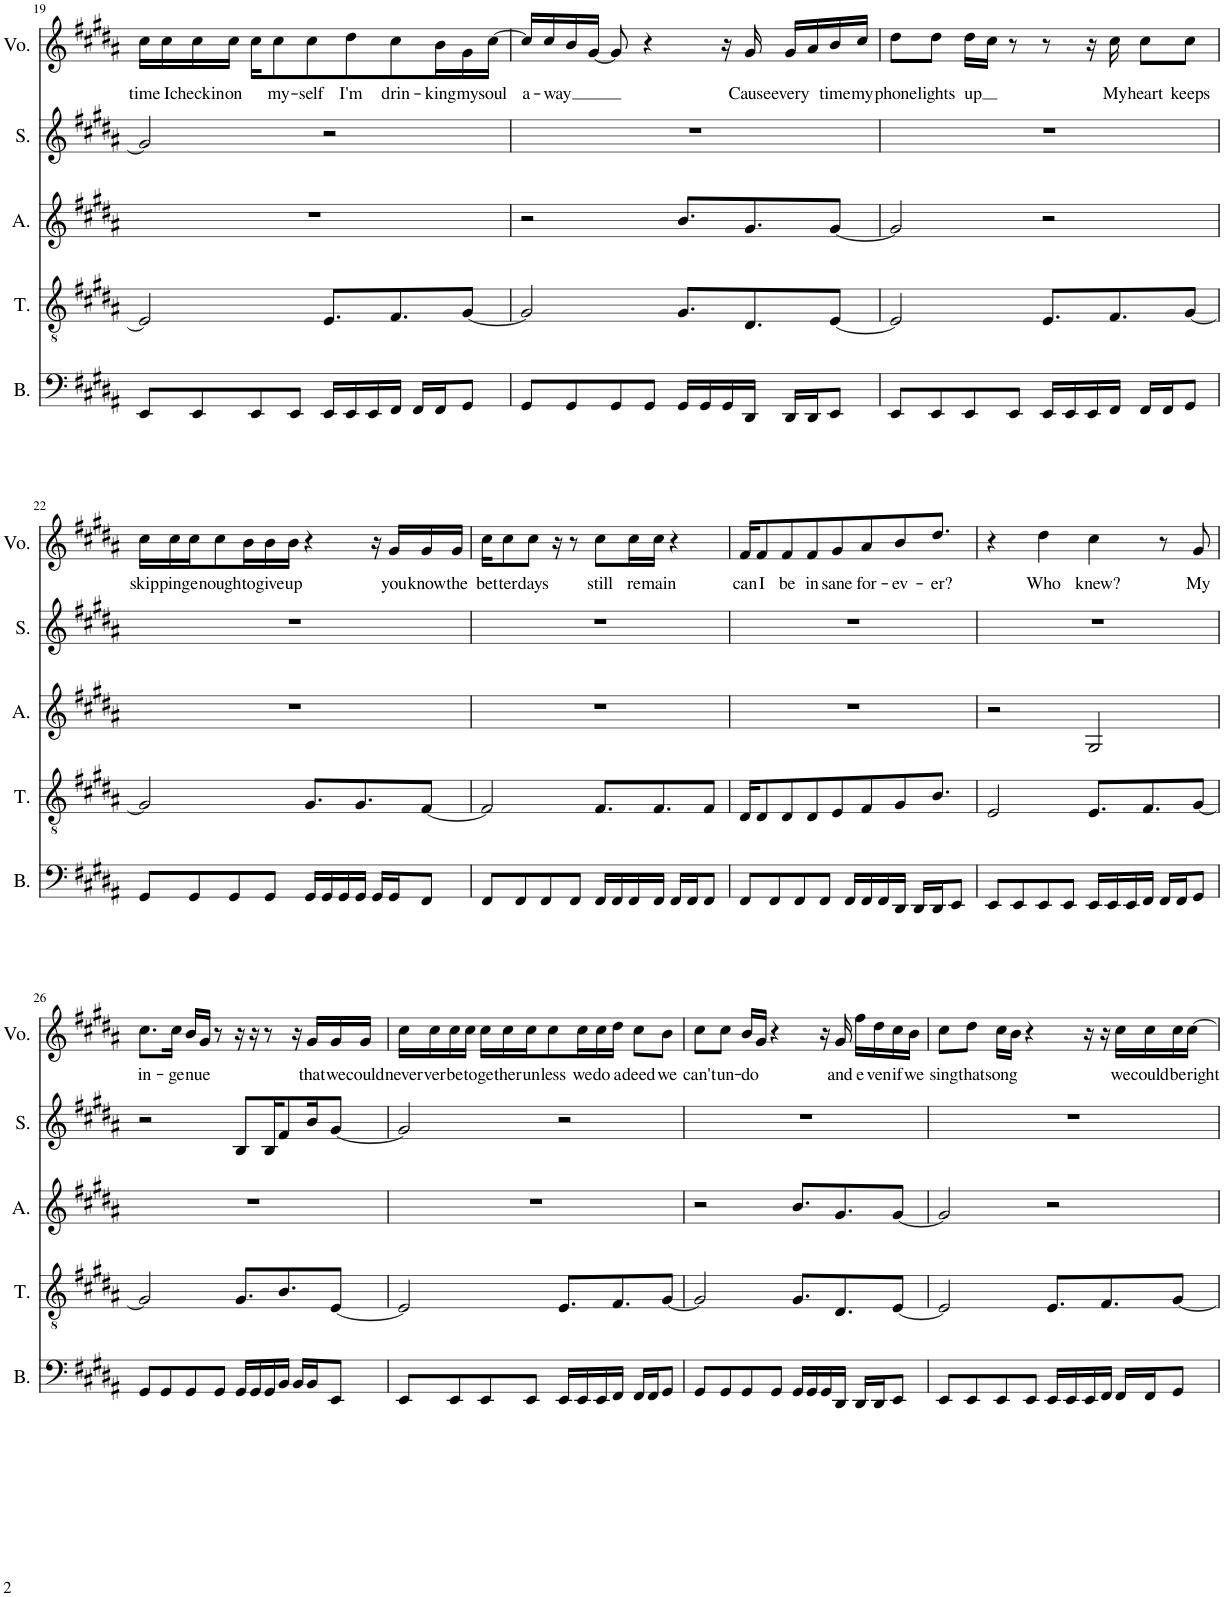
**kern	**kern	**kern	**kern	**kern	**text
*part5	*part4	*part3	*part2	*part1	*part1
*staff5	*staff4	*staff3	*staff2	*staff1	*staff1
*I"Bass	*I"Tenor	*I"Alto	*I"Soprano	*I"Voice	*
*I'B.	*I'T.	*I'A.	*I'S.	*I'Vo.	*
!!LO:PB:g=z
*clefF4	*clefGv2	*clefG2	*clefG2	*clefG2	*
*k[f#c#g#d#a#]	*k[f#c#g#d#a#]	*k[f#c#g#d#a#]	*k[f#c#g#d#a#]	*k[f#c#g#d#a#]	*
*M4/4	*M4/4	*M4/4	*M4/4	*M4/4	*
=19	=19	=19	=19	=19	=19
!	!	!	!	!	!LO:LY:b
8EE/L	2E/]	1r	2g#/]	16cc#\LL	time
!	!	!	!	!	!LO:LY:b
.	.	.	.	16cc#\	I
!	!	!	!	!	!LO:LY:b
8EE/	.	.	.	16cc#\	checkin
!	!	!	!	!	!LO:LY:b
.	.	.	.	16cc#\JJ	on
8EE/	.	.	.	16cc#\KL	.
!	!	!	!	!	!LO:LY:b
.	.	.	.	8cc#\	my-
8EE/J	.	.	.	.	.
!	!	!	!	!	!LO:LY:b
.	.	.	.	8cc#\	-self
16EE/LL	8.E/L	.	2r	.	.
!	!	!	!	!	!LO:LY:b
16EE/	.	.	.	8dd#\	I'm
16EE/	.	.	.	.	.
!	!	!	!	!	!LO:LY:b
16FF#/JJ	8.F#/	.	.	8cc#\	drin-
16FF#/LL	.	.	.	.	.
!	!	!	!	!	!LO:LY:b
16FF#/J	.	.	.	16b\L	-king
!	!	!	!	!	!LO:LY:b
8GG#/J	[8G#/J	.	.	16g#\	my
!	!	!	!	!	!LO:LY:b
.	.	.	.	[16cc#\JJ	soul
=20	=20	=20	=20	=20	=20
!	!	!	!	!	!LO:LY:b
8GG#/L	2G#/]	2r	1r	16cc#/LL]	a-
!	!	!	!	!	!LO:LY:b
.	.	.	.	16cc#/	-way
8GG#/	.	.	.	16b/	.
.	.	.	.	[16g#/JJ	.
8GG#/	.	.	.	8g#/]	.
8GG#/J	.	.	.	4r	.
16GG#/LL	8.G#/L	8.b/L	.	.	.
16GG#/	.	.	.	.	.
16GG#/	.	.	.	16r	.
!	!	!	!	!	!LO:LY:b
16DD#/JJ	8.D#/	8.g#/	.	16g#/	Cause
!	!	!	!	!	!LO:LY:b
16DD#/LL	.	.	.	16g#/LL	every
16DD#/J	.	.	.	16a#/	.
!	!	!	!	!	!LO:LY:b
8EE/J	[8E/J	[8g#/J	.	16b/	time
!	!	!	!	!	!LO:LY:b
.	.	.	.	16cc#/JJ	my
=21	=21	=21	=21	=21	=21
!	!	!	!	!	!LO:LY:b
8EE/L	2E/]	2g#/]	1r	8dd#\L	phone
!	!	!	!	!	!LO:LY:b
8EE/	.	.	.	8dd#\J	lights
!	!	!	!	!	!LO:LY:b
8EE/	.	.	.	16dd#\LL	up
.	.	.	.	16cc#\JJ	.
8EE/J	.	.	.	8r	.
16EE/LL	8.E/L	2r	.	8r	.
16EE/	.	.	.	.	.
16EE/	.	.	.	16r	.
!	!	!	!	!	!LO:LY:b
16FF#/JJ	8.F#/	.	.	16cc#\	My
!	!	!	!	!	!LO:LY:b
16FF#/LL	.	.	.	8cc#\L	heart
16FF#/J	.	.	.	.	.
!	!	!	!	!	!LO:LY:b
8GG#/J	[8G#/J	.	.	8cc#\J	keeps
!!LO:LB:g=z
=22	=22	=22	=22	=22	=22
!	!	!	!	!	!LO:LY:b
8GG#/L	2G#/]	1r	1r	16cc#\LL	skip-
!	!	!	!	!	!LO:LY:b
.	.	.	.	16cc#\	-ping
!	!	!	!	!	!LO:LY:b
8GG#/	.	.	.	16cc#\J	e-
!	!	!	!	!	!LO:LY:b
.	.	.	.	8cc#\	-nough
8GG#/	.	.	.	.	.
!	!	!	!	!	!LO:LY:b
.	.	.	.	16b\L	to
!	!	!	!	!	!LO:LY:b
8GG#/J	.	.	.	16b\	give
!	!	!	!	!	!LO:LY:b
.	.	.	.	16b\JJ	up
16GG#/LL	8.G#/L	.	.	4r	.
16GG#/	.	.	.	.	.
16GG#/	.	.	.	.	.
16GG#/JJ	8.G#/	.	.	.	.
16GG#/LL	.	.	.	16r	.
!	!	!	!	!	!LO:LY:b
16GG#/J	.	.	.	16g#/LL	you
!	!	!	!	!	!LO:LY:b
8FF#/J	[8F#/J	.	.	16g#/	know
!	!	!	!	!	!LO:LY:b
.	.	.	.	16g#/JJ	the
=23	=23	=23	=23	=23	=23
!	!	!	!	!	!LO:LY:b
8FF#/L	2F#/]	1r	1r	16cc#\KL	bet-
!	!	!	!	!	!LO:LY:b
.	.	.	.	8cc#\	-ter
8FF#/	.	.	.	.	.
!	!	!	!	!	!LO:LY:b
.	.	.	.	8cc#\J	days
8FF#/	.	.	.	.	.
.	.	.	.	16r	.
8FF#/J	.	.	.	8r	.
!	!	!	!	!	!LO:LY:b
16FF#/LL	8.F#/L	.	.	8cc#\L	still
16FF#/	.	.	.	.	.
!	!	!	!	!	!LO:LY:b
16FF#/	.	.	.	16cc#\L	re-
!	!	!	!	!	!LO:LY:b
16FF#/JJ	8.F#/	.	.	16cc#\JJ	-main
16FF#/LL	.	.	.	4r	.
16FF#/J	.	.	.	.	.
8FF#/J	8F#/J	.	.	.	.
=24	=24	=24	=24	=24	=24
!	!	!	!	!	!LO:LY:b
8FF#/L	16D#/KL	1r	1r	16f#/KL	can
!	!	!	!	!	!LO:LY:b
.	8D#/	.	.	8f#/	I
8FF#/	.	.	.	.	.
!	!	!	!	!	!LO:LY:b
.	8D#/	.	.	8f#/	be
8FF#/	.	.	.	.	.
!	!	!	!	!	!LO:LY:b
.	8D#/	.	.	8f#/	in-
8FF#/J	.	.	.	.	.
!	!	!	!	!	!LO:LY:b
.	8E/	.	.	8g#/	-sane
16FF#/LL	.	.	.	.	.
!	!	!	!	!	!LO:LY:b
16FF#/	8F#/	.	.	8a#/	for-
16FF#/	.	.	.	.	.
!	!	!	!	!	!LO:LY:b
16DD#/JJ	8G#/	.	.	8b/	-ev-
16DD#/LL	.	.	.	.	.
!	!	!	!	!	!LO:LY:b
16DD#/J	8.B/J	.	.	8.dd#/J	-er?
8EE/J	.	.	.	.	.
=25	=25	=25	=25	=25	=25
8EE/L	2E/	2r	1r	4r	.
8EE/	.	.	.	.	.
!	!	!	!	!	!LO:LY:b
8EE/	.	.	.	4dd#\	Who
8EE/J	.	.	.	.	.
!	!	!	!	!	!LO:LY:b
16EE/LL	8.E/L	2G#/	.	4cc#\	knew?
16EE/	.	.	.	.	.
16EE/	.	.	.	.	.
16FF#/JJ	8.F#/	.	.	.	.
16FF#/LL	.	.	.	8r	.
16FF#/J	.	.	.	.	.
!	!	!	!	!	!LO:LY:b
8GG#/J	[8G#/J	.	.	8g#/	My
!!LO:LB:g=z
=26	=26	=26	=26	=26	=26
!	!	!	!	!	!LO:LY:b
8GG#/L	2G#/]	1r	2r	8.cc#\L	in-
8GG#/	.	.	.	.	.
!	!	!	!	!	!LO:LY:b
.	.	.	.	16cc#\Jk	-ge-
!	!	!	!	!	!LO:LY:b
8GG#/	.	.	.	16b/LL	-nue
.	.	.	.	16g#/JJ	.
8GG#/J	.	.	.	8r	.
16GG#/LL	8.G#/L	.	8B/L	16r	.
16GG#/	.	.	.	16r	.
16GG#/	.	.	16B/K	8r	.
16BB/JJ	8.B/	.	8f#/	.	.
16BB/LL	.	.	.	16r	.
!	!	!	!	!	!LO:LY:b
16BB/J	.	.	16b/K	16g#/LL	that
!	!	!	!	!	!LO:LY:b
8EE/J	[8E/J	.	[8g#/J	16g#/	we
!	!	!	!	!	!LO:LY:b
.	.	.	.	16g#/JJ	could
=27	=27	=27	=27	=27	=27
!	!	!	!	!	!LO:LY:b
8EE/L	2E/]	1r	2g#/]	16cc#\LL	never-
!	!	!	!	!	!LO:LY:b
.	.	.	.	16cc#\	-ver
!	!	!	!	!	!LO:LY:b
8EE/	.	.	.	16cc#\	be
!	!	!	!	!	!LO:LY:b
.	.	.	.	16cc#\JJ	to-
!	!	!	!	!	!LO:LY:b
8EE/	.	.	.	16cc#\LL	-ge-
!	!	!	!	!	!LO:LY:b
.	.	.	.	16cc#\	-ther
!	!	!	!	!	!LO:LY:b
8EE/J	.	.	.	16cc#\J	un-
!	!	!	!	!	!LO:LY:b
.	.	.	.	8cc#\	-less
16EE/LL	8.E/L	.	2r	.	.
!	!	!	!	!	!LO:LY:b
16EE/	.	.	.	16cc#\L	we
!	!	!	!	!	!LO:LY:b
16EE/	.	.	.	16cc#\	do
!	!	!	!	!	!LO:LY:b
16FF#/JJ	8.F#/	.	.	16dd#\JJ	a
!	!	!	!	!	!LO:LY:b
16FF#/LL	.	.	.	8cc#\L	deed
16FF#/J	.	.	.	.	.
!	!	!	!	!	!LO:LY:b
8GG#/J	[8G#/J	.	.	8b\J	we
=28	=28	=28	=28	=28	=28
!	!	!	!	!	!LO:LY:b
8GG#/L	2G#/]	2r	1r	8cc#\L	can't
!	!	!	!	!	!LO:LY:b
8GG#/	.	.	.	8cc#\J	-un-
!	!	!	!	!	!LO:LY:b
8GG#/	.	.	.	16b/LL	-do
.	.	.	.	16g#/JJ	.
8GG#/J	.	.	.	4r	.
16GG#/LL	8.G#/L	8.b/L	.	.	.
16GG#/	.	.	.	.	.
16GG#/	.	.	.	16r	.
!	!	!	!	!	!LO:LY:b
16DD#/JJ	8.D#/	8.g#/	.	16g#/	and
!	!	!	!	!	!LO:LY:b
16DD#/LL	.	.	.	16ff#\LL	e-
!	!	!	!	!	!LO:LY:b
16DD#/J	.	.	.	16dd#\	-ven
!	!	!	!	!	!LO:LY:b
8EE/J	[8E/J	[8g#/J	.	16cc#\	if
!	!	!	!	!	!LO:LY:b
.	.	.	.	16b\JJ	we
=29	=29	=29	=29	=29	=29
!	!	!	!	!	!LO:LY:b
8EE/L	2E/]	2g#/]	1r	8cc#\L	sing
!	!	!	!	!	!LO:LY:b
8EE/	.	.	.	8dd#\J	that
!	!	!	!	!	!LO:LY:b
8EE/	.	.	.	16cc#\LL	-song
.	.	.	.	16b\JJ	.
8EE/J	.	.	.	4r	.
16EE/LL	8.E/L	2r	.	.	.
16EE/	.	.	.	.	.
16EE/	.	.	.	16r	.
16FF#/JJ	8.F#/	.	.	16r	.
!	!	!	!	!	!LO:LY:b
16FF#/LL	.	.	.	16cc#\LL	we
!	!	!	!	!	!LO:LY:b
16FF#/J	.	.	.	16cc#\	could
!	!	!	!	!	!LO:LY:b
8GG#/J	[8G#/J	.	.	16cc#\	be
!	!	!	!	!	!LO:LY:b
.	.	.	.	[16cc#\JJ	right
=	=	=	=	=	=
*-	*-	*-	*-	*-	*-
